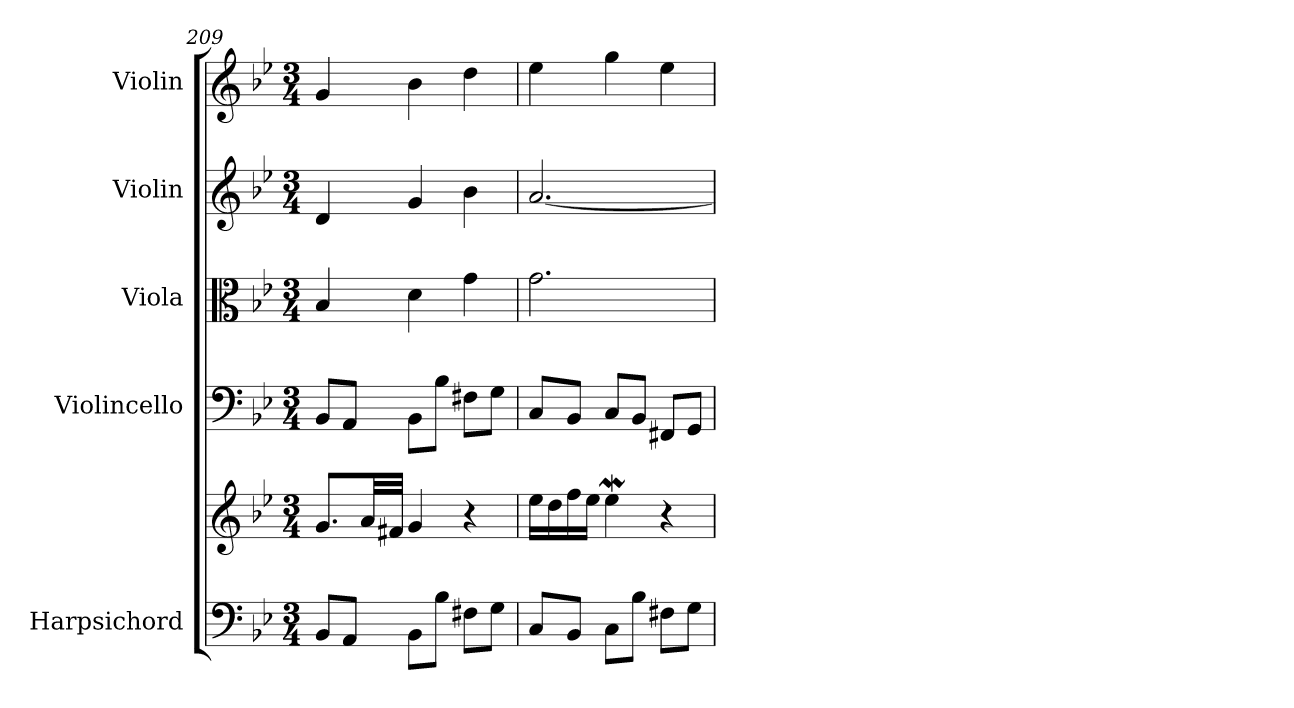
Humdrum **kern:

**kern	**kern	**kern	**kern	**kern	**kern
*part5	*part5	*part4	*part3	*part2	*part1
*staff6	*staff5	*staff4	*staff3	*staff2	*staff1
*I"Harpsichord	*	*I"Violincello	*I"Viola	*I"Violin	*I"Violin
*I'Hpschd	*	*I'Vc	*I'Vla	*I'Vln	*I'Vln
!!LO:LB:g=z
*clefF4	*clefG2	*clefF4	*clefC3	*clefG2	*clefG2
*k[b-e-]	*k[b-e-]	*k[b-e-]	*k[b-e-]	*k[b-e-]	*k[b-e-]
*M3/4	*M3/4	*M3/4	*M3/4	*M3/4	*M3/4
=209	=209	=209	=209	=209	=209
8BB-/L	8.g/L	8BB-/L	4B-/	4d/	4g/
8AA/J	.	8AA/J	.	.	.
.	32a/LL	.	.	.	.
.	32f#X/JJJ	.	.	.	.
8BB-\L	4g/	8BB-\L	4d\	4g/	4b-\
8B-\J	.	8B-\J	.	.	.
8F#X\L	4r	8F#X\L	4g\	4b-\	4dd\
8G\J	.	8G\J	.	.	.
=210	=210	=210	=210	=210	=210
8C/L	16ee-\LL	8C/L	2.g\	[2.a/	4ee-\
.	16dd\	.	.	.	.
8BB-/J	16ff\	8BB-/J	.	.	.
.	16ee-\JJ	.	.	.	.
8C\L	4ee-w\	8C/L	.	.	4gg\
8B-\J	.	8BB-/J	.	.	.
8F#X\L	4r	8FF#X/L	.	.	4ee-\
8G\J	.	8GG/J	.	.	.
=	=	=	=	=	=
*-	*-	*-	*-	*-	*-
